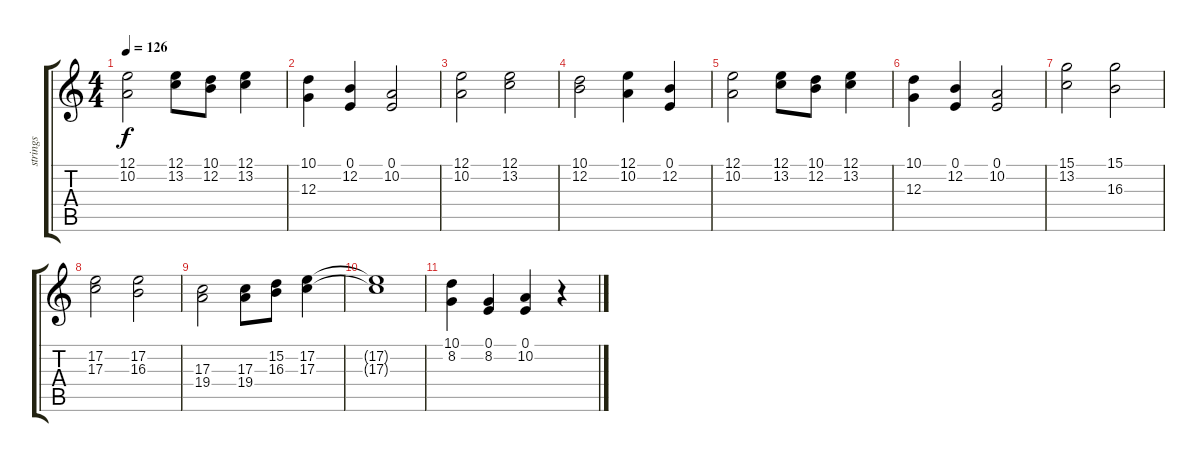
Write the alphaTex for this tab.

\track ("strings" "strings") {instrument stringensemble1}
\staff {score tabs}
\tuning (E4 B3 G3 D3 A2 E2) {hide}
\ts (4 4)
\tempo 126
\clef g2
\ks c
(12.1 10.2).2{dy f} (12.1 13.2).8 (10.1 12.2).8 (12.1 13.2).4 |
(10.1 12.3).4 (0.1 12.2).4 (0.1 10.2).2 |
(12.1 10.2).2 (12.1 13.2).2 |
(10.1 12.2).2 (12.1 10.2).4 (0.1 12.2).4 |
(12.1 10.2).2 (12.1 13.2).8 (10.1 12.2).8 (12.1 13.2).4 |
(10.1 12.3).4 (0.1 12.2).4 (0.1 10.2).2 |
(15.1 13.2).2 (15.1 16.3).2 |
(17.2 17.3).2 (17.2 16.3).2 |
(17.3 19.4).2 (17.3 19.4).8 (15.2 16.3).8 (17.2 17.3).4 |
(17.2{t} 17.3{t}).1 |
(10.1 8.2).4 (0.1 8.2).4 (0.1 10.2).4 r.4
